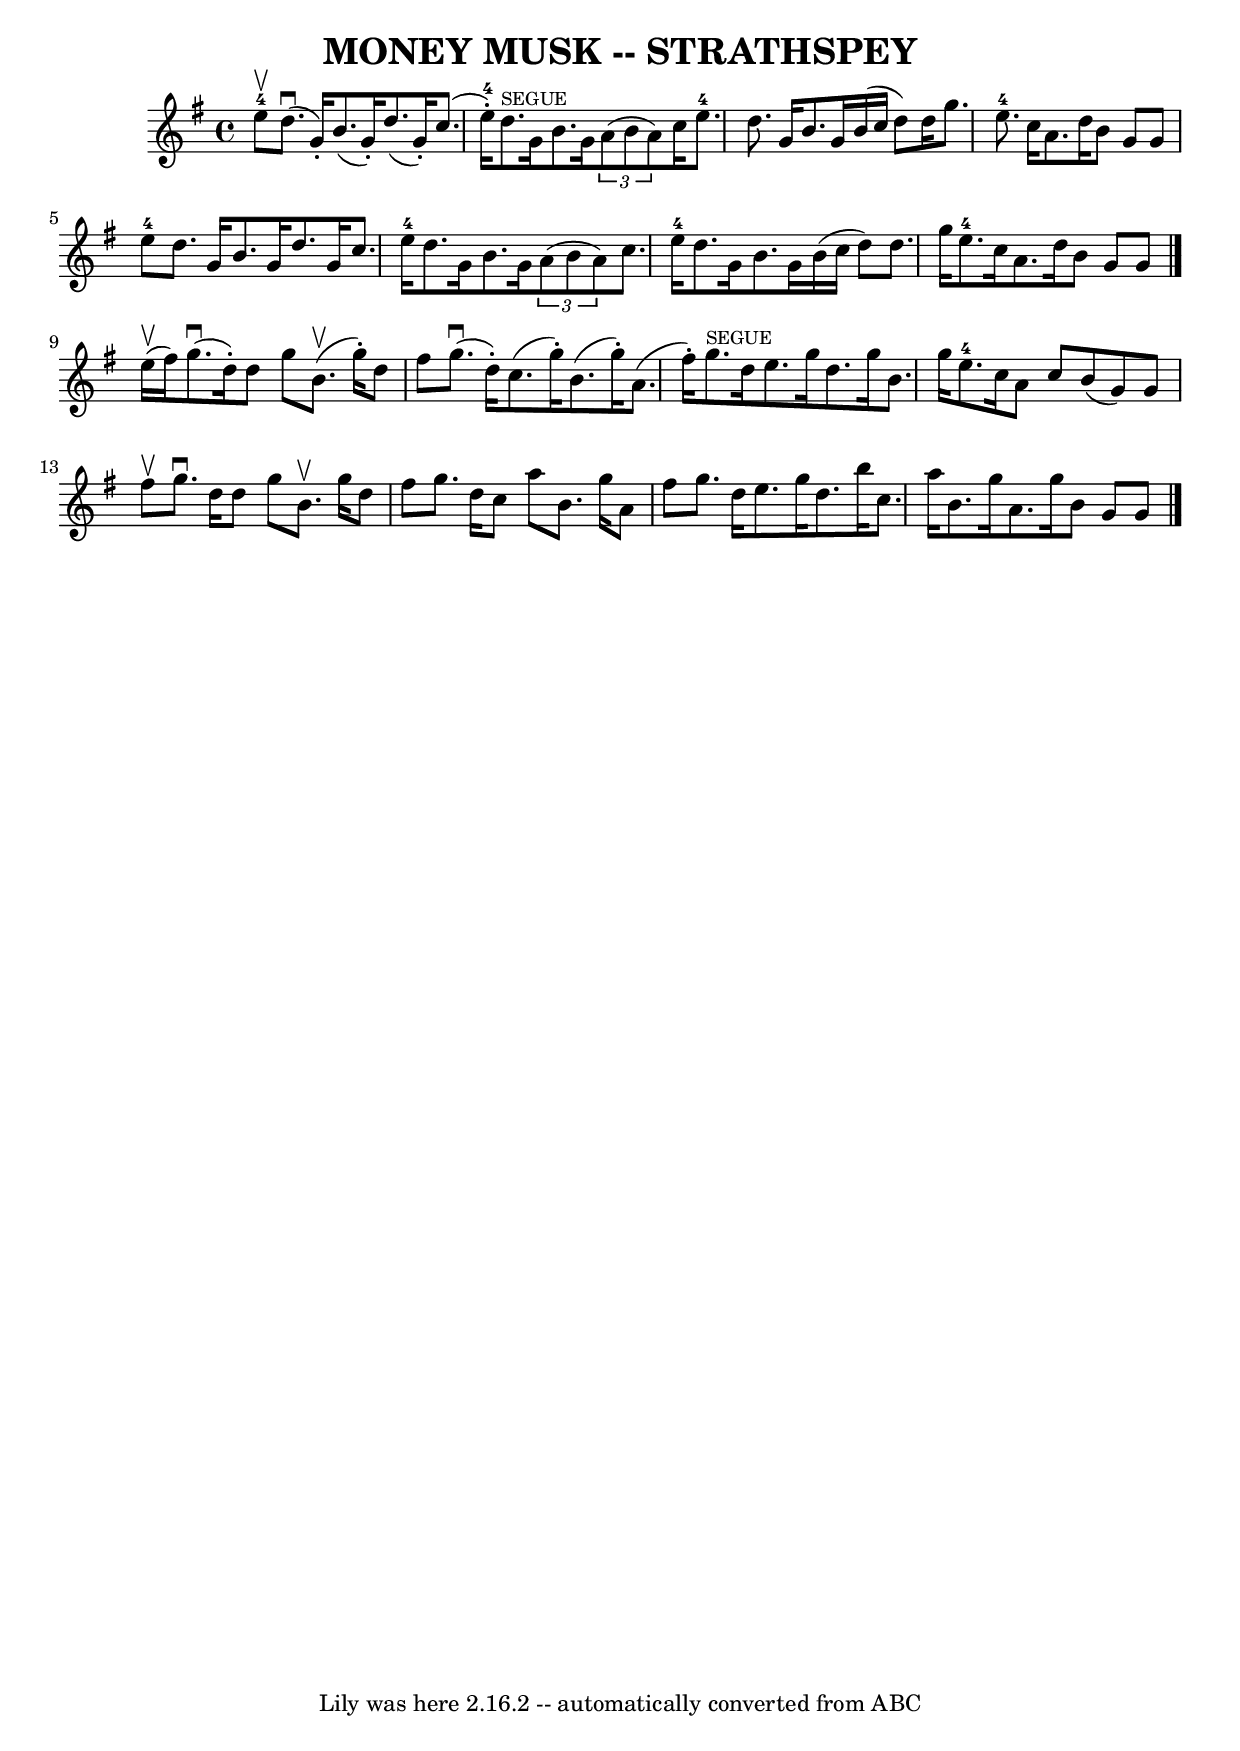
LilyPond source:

\version "2.16.2"
\include "Mammoth.ily"
\header {
	%% book = "Ryan's Mammoth Collection of Fiddle Tunes"
	crossRefNumber = "1"
	footnotes = ""
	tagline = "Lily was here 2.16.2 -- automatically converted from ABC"
	title = "MONEY MUSK -- STRATHSPEY"
}
voicedefault =  {


 \override Staff.TimeSignature #'style = #'C
 \time 4/4 
\key a \dorian e''8-4^\upbow       |
 d''8. 
(^\downbow g'16 -.) b'8. (g'16 -.) d''8. (g'16 -.) c''8. (
 e''16-4-.)   |
 d''8.^\segue g'16 b'8. g'16    
\times 2/3 { a'8 (b'8 a'8) } c''16 e''8.-4       |
   
d''8. g'16 b'8. g'16 b'16 (c''16 d''8) d''16 g''8.    
|
 e''8.-4 c''16 a'8. d''16 b'8 g'8 g'8 e''8 
-4   |
     |
 d''8. g'16 b'8. g'16 d''8. g'16   
 c''8. e''16-4   |
 d''8. g'16 b'8. g'16    \times 2/3 { 
 a'8 (b'8 a'8) } c''8. e''16-4       |
 d''8. g'16 
 b'8. g'16 b'16 (c''16 d''8) d''8. g''16    |
     
e''8.-4 c''16 a'8. d''16 b'8 g'8 g'8    \bar "|."       
e''16 (^\upbow fis''16)       |
 g''8. (^\downbow d''16 -.)  
 d''8 g''8 b'8. (^\upbow g''16 -.) d''8 fis''8    |
     
g''8. (^\downbow d''16 -.) c''8. (g''16 -.) b'8. (g''16 -.)   
a'8. (fis''16 -.)       |
 g''8.^\segue d''16 e''8.    
g''16 d''8. g''16 b'8. g''16    |
 e''8.-4 c''16    
a'8 c''8 b'8 (g'8) g'8 fis''8^\upbow   |
     |
  
 g''8.^\downbow d''16 d''8 g''8 b'8.^\upbow g''16 d''8    
fis''8    |
 g''8. d''16 c''8 a''8 b'8. g''16 a'8    
fis''8        |
 g''8. d''16 e''8. g''16 d''8. b''16    
c''8. a''16    |
 b'8. g''16 a'8. g''16 b'8 g'8    
g'8    \bar "|."   
}

\score{
    <<

	\context Staff="default"
	{
	    \voicedefault 
	}

    >>
	\layout {
	}
	\midi {}
}
